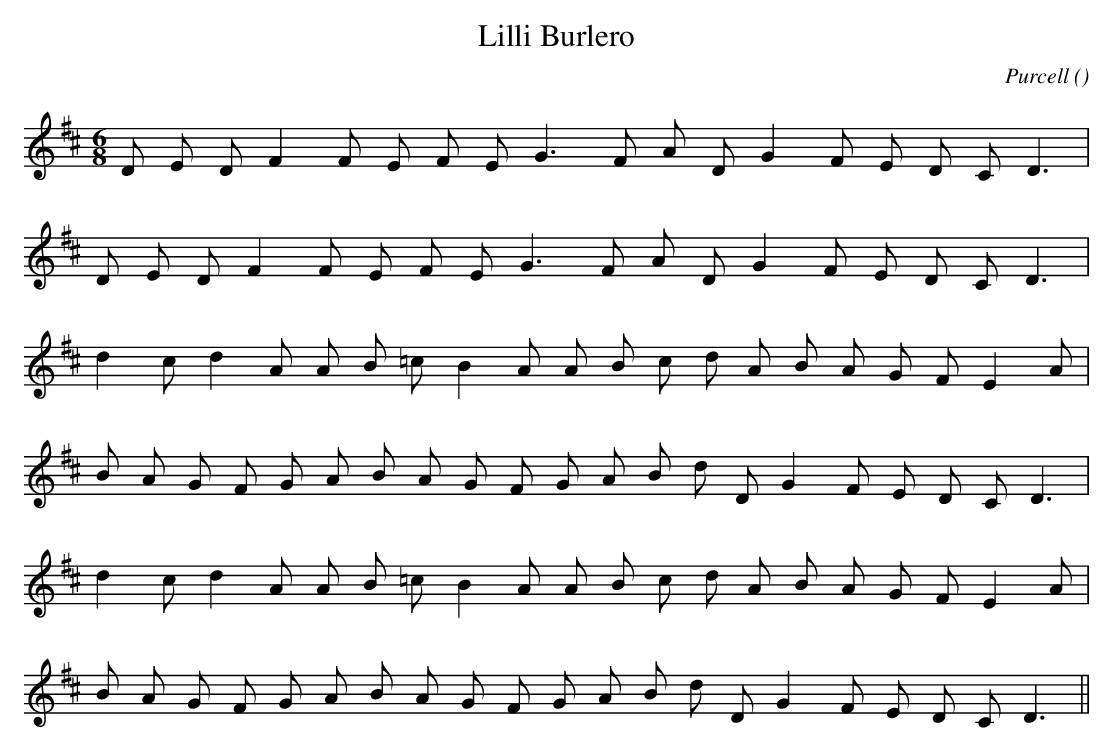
X:1
T:  Lilli Burlero
C:Purcell
O:
M:6/8
K:D
K:D
M:6/8
L:1/16
D2 E2 D2 F4 F2 E2 F2 E2 G6 F2 A2 D2 G4 F2 E2 D2 C2 D6 |
D2 E2 D2 F4 F2 E2 F2 E2 G6 F2 A2 D2 G4 F2 E2 D2 C2 D6 |
d4 c2 d4 A2 A2 B2 =c2 B4 A2 A2 B2 c2 d2 A2 B2 A2 G2 F2 E4 A2 |
B2 A2 G2 F2 G2 A2 B2 A2 G2 F2 G2 A2 B2 d2 D2 G4 F2 E2 D2 C2 D6 |
d4 c2 d4 A2 A2 B2 =c2 B4 A2 A2 B2 c2 d2 A2 B2 A2 G2 F2 E4 A2 |
B2 A2 G2 F2 G2 A2 B2 A2 G2 F2 G2 A2 B2 d2 D2 G4 F2 E2 D2 C2 D6 ||
